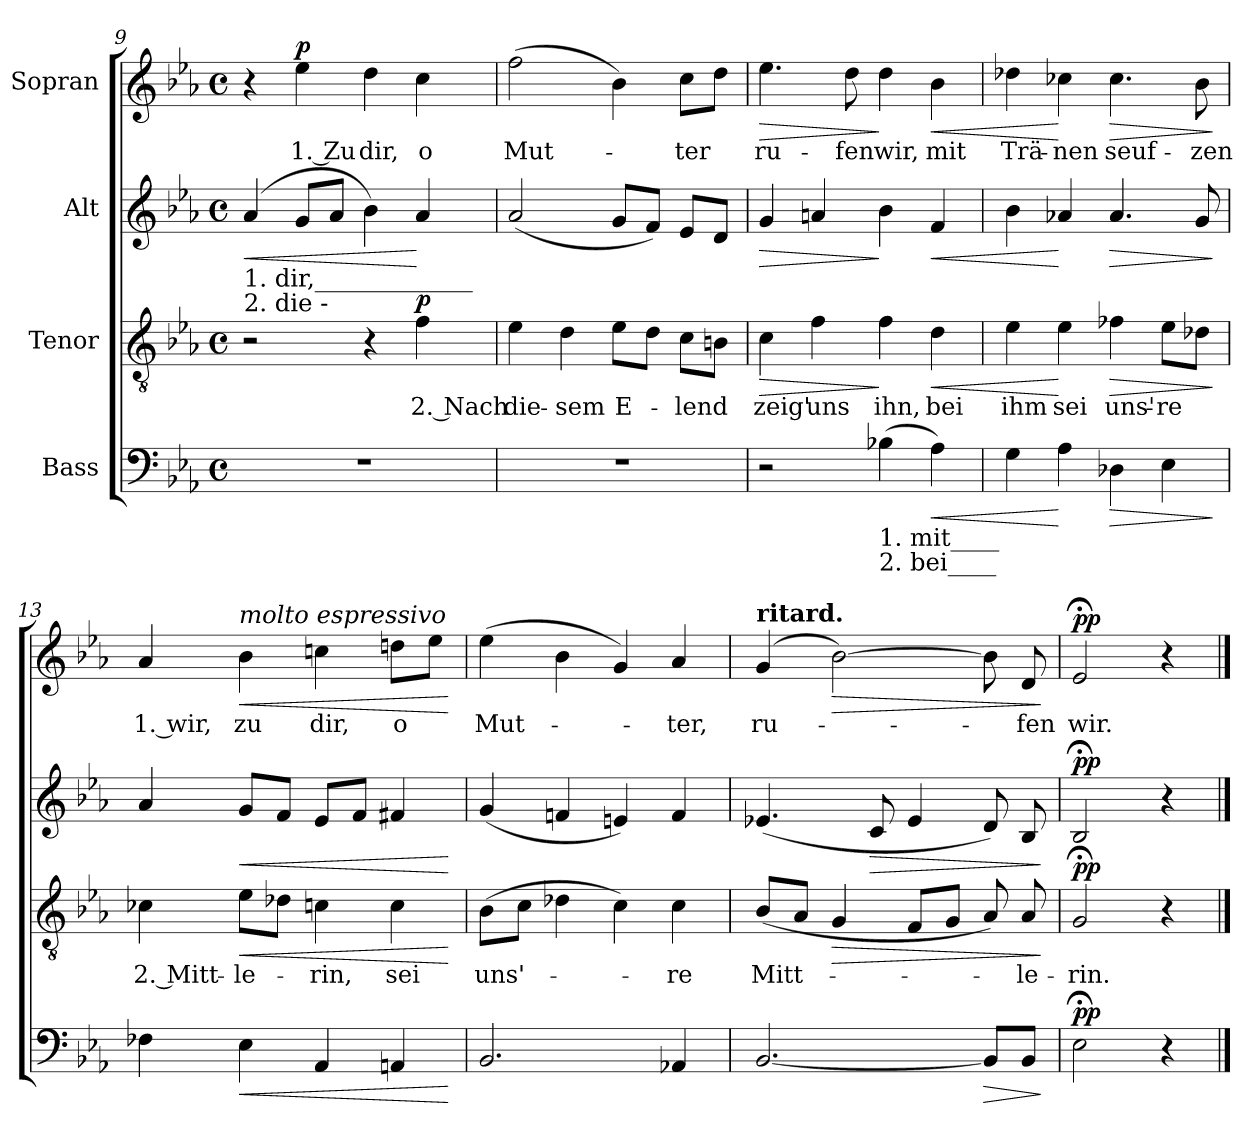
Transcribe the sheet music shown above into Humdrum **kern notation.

**kern	**dynam	**kern	**text	**dynam	**kern	**dynam	**kern	**text	**dynam
*part4	*part4	*part3	*part3	*part3	*part2	*part2	*part1	*part1	*part1
*staff4	*staff4	*staff3	*staff3	*staff3	*staff2	*staff2	*staff1	*staff1	*staff1
*I"Bass	*	*I"Tenor	*	*	*I"Alt	*	*I"Sopran	*	*
!!LO:LB:g=z
*clefF4	*	*clefGv2	*	*	*clefG2	*	*clefG2	*	*
*k[b-e-a-]	*	*k[b-e-a-]	*	*	*k[b-e-a-]	*	*k[b-e-a-]	*	*
*M4/4	*	*M4/4	*	*	*M4/4	*	*M4/4	*	*
*met(c)	*	*met(c)	*	*	*met(c)	*	*met(c)	*	*
=9	=9	=9	=9	=9	=9	=9	=9	=9	=9
!	!	!	!	!	!LO:TX:b:t=1. dir,_____________	!	!	!	!
!	!	!	!	!	!LO:TX:b:t=2. die        -	!	!	!	!
!	!	!	!	!	!	!LO:HP:b	!	!	!
1r	.	2r	.	.	(4a-/	<	4r	.	.
!	!	!	!	!	!	!	!	!	!LO:DY:a
.	.	.	.	.	8g/L	.	4ee-\	1. Zu	p
.	.	.	.	.	8a-/J	.	.	.	.
.	.	4r	.	.	4b-\)	.	4dd\	dir,	.
!	!	!	!	!LO:DY:a	!	!	!	!	!
.	.	4f\	2. Nach	p	4a-/	[	4cc\	o	.
=10	=10	=10	=10	=10	=10	=10	=10	=10	=10
1r	.	4e-\	die-	.	(2a-/	.	(2ff\	Mut-	.
.	.	4d\	-sem	.	.	.	.	.	.
.	.	8e-\L	E-	.	8g/L	.	4b-\)	.	.
.	.	8d\J	.	.	8f/J)	.	.	.	.
.	.	8c\L	-lend	.	8e-/L	.	8cc\L	-ter	.
.	.	8Bn\J	.	.	8d/J	.	8dd\J	.	.
=11	=11	=11	=11	=11	=11	=11	=11	=11	=11
!	!	!	!	!LO:HP:b	!	!LO:HP:b	!	!	!LO:HP:b
2r	.	4c\	zeig'	>	4g/	>	4.ee-\	ru-	>
.	.	4f\	uns	.	4an/	.	.	.	.
.	.	.	.	.	.	.	8dd\	-fen	.
!LO:TX:b:t=1. mit____	!	!	!	!	!	!	!	!	!
!LO:TX:b:t=2. bei____	!	!	!	!	!	!	!	!	!
(4B-X\	.	4f\	ihn,	]	4b-\	]	4dd\	wir,	]
!	!LO:HP:b	!	!	!LO:HP:b	!	!LO:HP:b	!	!	!LO:HP:b
4A-\)	<	4d\	bei	<	4f/	<	4b-\	mit	<
=12	=12	=12	=12	=12	=12	=12	=12	=12	=12
4G\	.	4e-\	ihm	.	4b-\	.	4dd-X\	Trä-	.
4A-\	[	4e-\	sei	[	4a-X/	[	4cc-X\	-nen	[
!	!LO:HP:b	!	!	!LO:HP:b	!	!LO:HP:b	!	!	!LO:HP:b
4D-X\	>	4f-X\	uns'-	>	4.a-/	>	4.cc-\	seuf-	>
4E-\	.	8e-\L	-re	.	.	.	.	.	.
.	.	8d-X\J	.	.	8g/	.	8b-\	-zen	.
.	]	.	.	]	.	]	.	.	]
!!LO:LB:g=z
=13	=13	=13	=13	=13	=13	=13	=13	=13	=13
4F-X\	.	4c-X\	2. Mitt-	.	4a-/	.	4a-/	1. wir,	.
!	!	!	!	!	!	!	!LO:TX:a:i:t=molto espressivo	!	!
!	!LO:HP:b	!	!	!LO:HP:b	!	!LO:HP:b	!	!	!LO:HP:b
4E-\	<	8e-\L	-le-	<	8g/L	<	4b-\	zu	<
.	.	8d-X\J	.	.	8f/J	.	.	.	.
4AA-/	.	4cn\	-rin,	.	8e-/L	.	4ccn\	dir,	.
.	.	.	.	.	8f/J	.	.	.	.
4AAn/	.	4c\	sei	.	4f#X/	.	8ddn\L	o	.
.	.	.	.	.	.	.	8ee-\J	.	.
.	[	.	.	[	.	[	.	.	[
=14	=14	=14	=14	=14	=14	=14	=14	=14	=14
2.BB-/	.	(8B-\L	uns'-	.	(4g/	.	(4ee-\	Mut-	.
.	.	8c\J	.	.	.	.	.	.	.
.	.	4d-X\	.	.	4fn/	.	4b-\	.	.
.	.	4c\)	.	.	4en/)	.	4g/)	.	.
4AA-X/	.	4c\	-re	.	4f/	.	4a-/	-ter,	.
=15	=15	=15	=15	=15	=15	=15	=15	=15	=15
!	!	!	!	!	!	!	!LO:TX:a:B:t=ritard.	!	!
[2.BB-/	.	(8B-/L	Mitt-	.	(>4.e-X/	.	(4g/	ru-	.
.	.	8A-/J	.	.	.	.	.	.	.
!	!	!	!	!LO:HP:b	!	!	!	!	!LO:HP:b
.	.	4G/	.	>	.	.	[2b-\)	.	>
!	!	!	!	!	!	!LO:HP:b	!	!	!
.	.	.	.	.	8c/	>	.	.	.
.	.	8F/L	.	.	4e-/	.	.	.	.
.	.	8G/J	.	.	.	.	.	.	.
!	!LO:HP:b	!	!	!	!	!	!	!	!
8BB-/L]	>	8A-/)	.	.	8d/)	.	8b-\]	.	.
8BB-/J	.	8A-/	-le-	.	8B-/	.	8d/	-fen	.
.	]	.	.	]	.	]	.	.	]
=16	=16	=16	=16	=16	=16	=16	=16	=16	=16
!	!LO:DY:a	!	!	!LO:DY:a	!	!LO:DY:a	!	!	!LO:DY:a
2E-;<\	pp	2G;</	-rin.	pp	2B-;</	pp	2e-;</	wir.	pp
4r	.	4r	.	.	4r	.	4r	.	.
==	==	==	==	==	==	==	==	==	==
*-	*-	*-	*-	*-	*-	*-	*-	*-	*-
